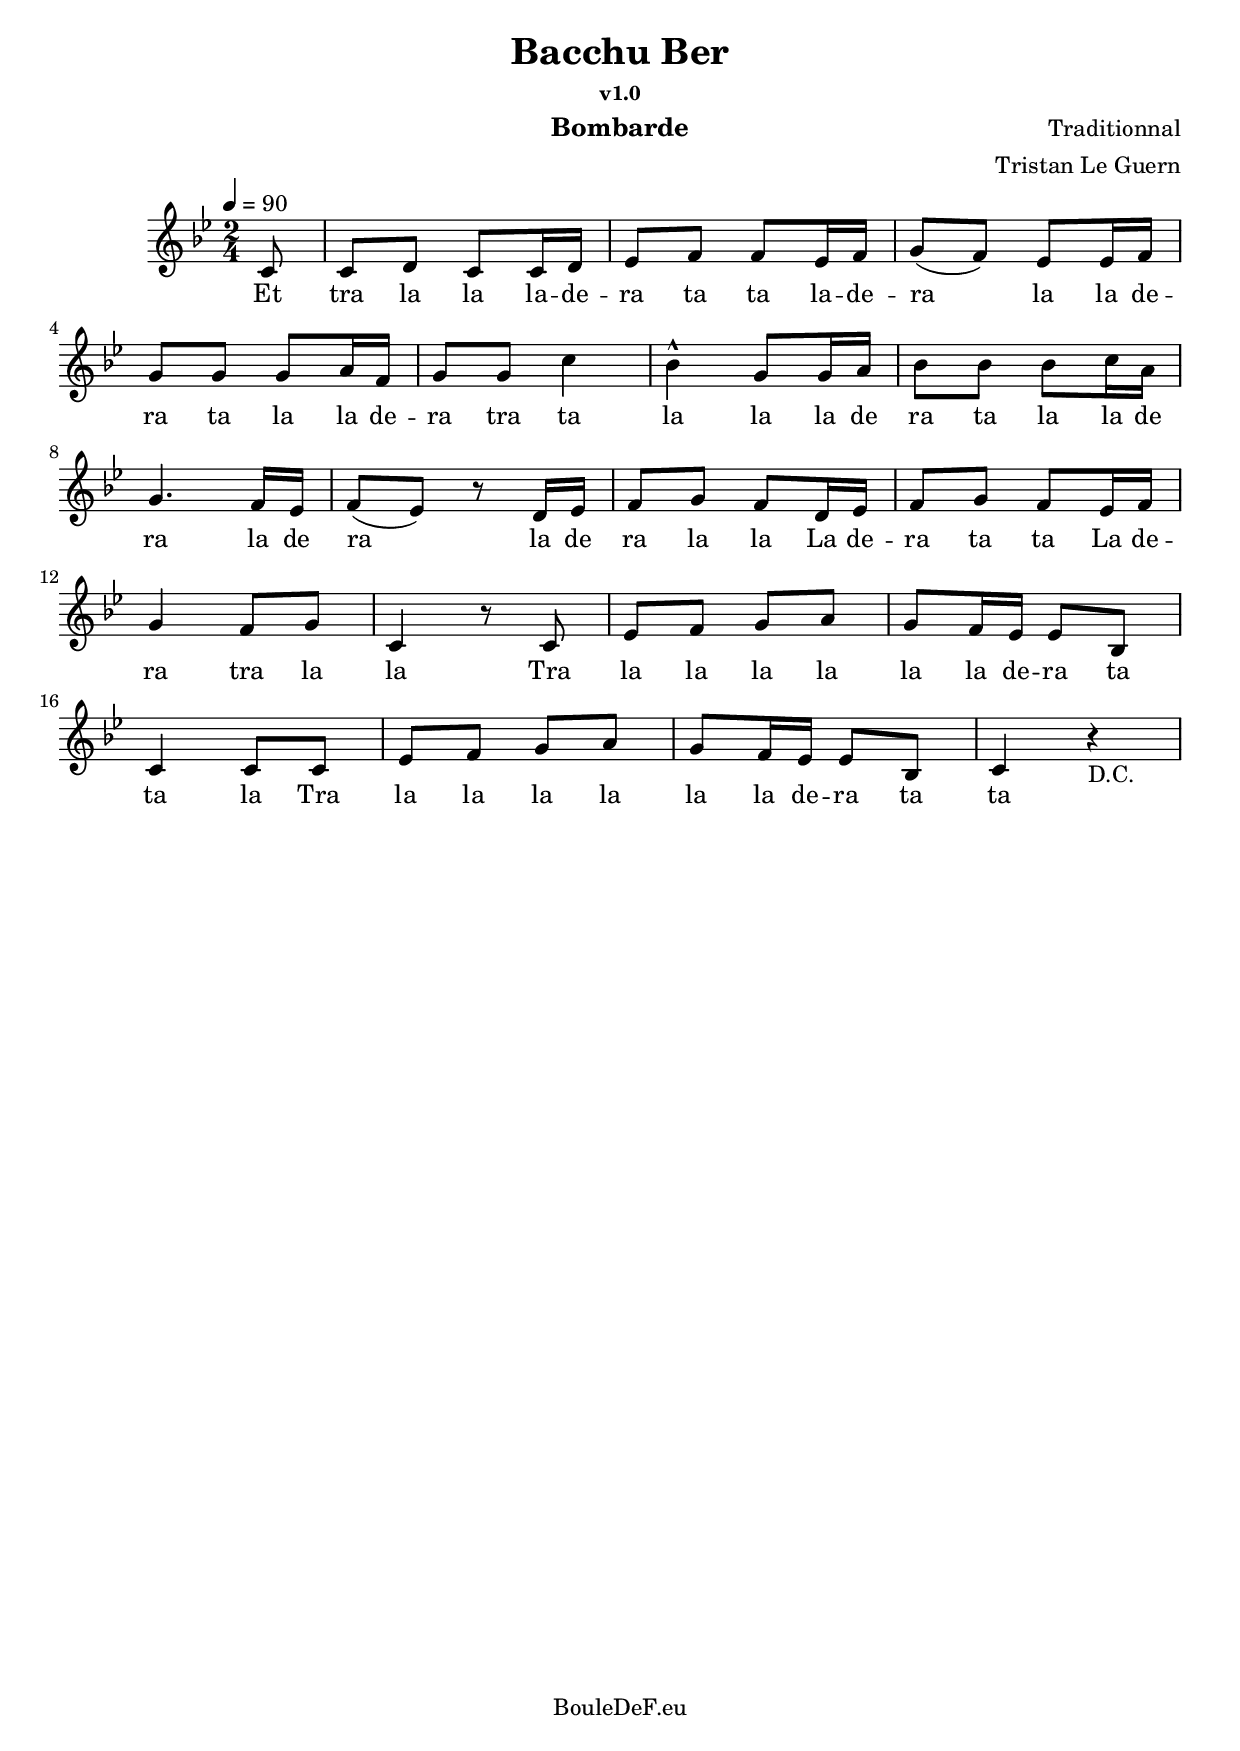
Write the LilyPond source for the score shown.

\version "2.14.2"
\include "italiano.ly"

\header {
	title = "Bacchu Ber"
	subsubtitle = "v1.0"
	composer = "Traditionnal"
	arranger = "Tristan Le Guern"
	instrument = "Bombarde"
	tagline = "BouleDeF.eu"
}

\score {
	\new Staff \relative si {
		\clef "treble"
		\key sib \major
		\time 2/4
		\tempo 4 = 90

		\partial 8 do8
		| do re do do16 re
		| mib8 fa fa mib16 fa
		| sol8( fa) mib mib16 fa \break
		| sol8 sol sol la16 fa
		| sol8 sol do4
		| sib-^ sol8 sol16 la
		| sib8 sib sib do16 la \break
		| sol4. fa16 mib
		| fa8( mib) r re16 mib
		| fa8 sol fa re16 mib16
		| fa8 sol fa mib16 fa \break
		| sol4 fa8 sol
		| do,4 r8 do
		| mib fa sol la
		| sol fa16 mib mib8 sib \break
		| do4 do8 do
		| mib fa sol la
		| sol fa16 mib mib8 sib
		| do4 r_"D.C."
	}
	\addlyrics {
		Et
		| tra la la la -- de --
		| ra ta ta la -- de --
		| ra la la de --
		| ra ta la la de --
		| ra tra ta
		| la la la de
		| ra ta la la de
		| ra la de
		| ra la de
		| ra la la La de --
		| ra ta ta La de --
		| ra tra la
		| la Tra
		| la la la la
		| la la de -- ra ta
		| ta la Tra
		| la la la la
		| la la de -- ra ta
		| ta
	}
}
